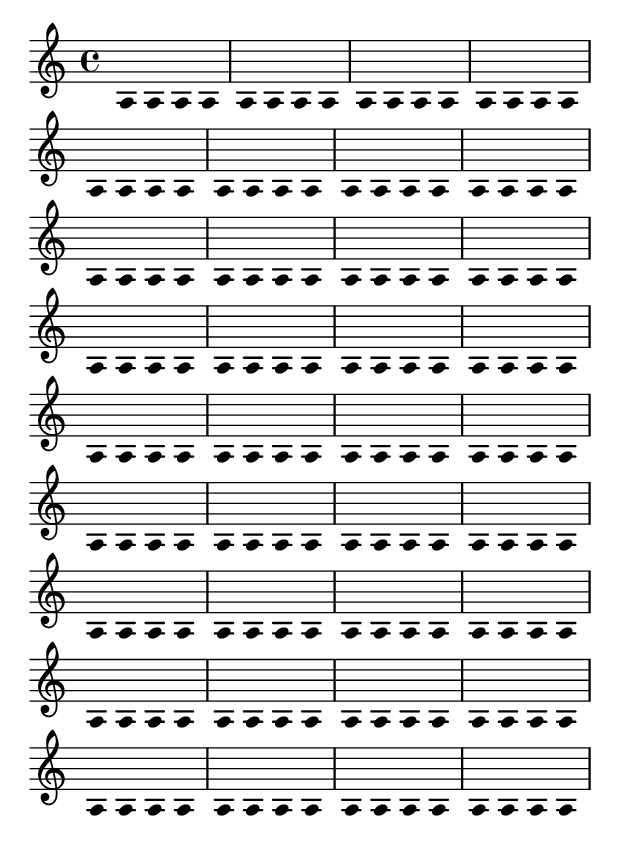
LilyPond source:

\version "2.13.51"

\header {
  texidoc = "Stems with overridden 'length should not confuse height estimation.
This example should fit snugly on one page.
"
}

#(define (assert-single-page layout props arg)
   (if (and (= (chain-assoc-get 'page:page-number props -1)
               (ly:output-def-lookup layout 'first-page-number))
            (chain-assoc-get 'page:last? props -1))
       (interpret-markup layout props arg)
       (ly:error "failed to fit test on single page")))

\paper {
  #(set-paper-size "a6")
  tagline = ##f
  indent = #0
  system-system-spacing = #'((padding . 1.2))
  oddHeaderMarkup = \markup \on-the-fly #assert-single-page \null
}

\book {
  \score {
    \new Voice {
      \voiceTwo
      \override Stem #'length = #0
      \repeat unfold 144 a4
    }
    \layout {
      \context {
        \Score
        \remove "Bar_number_engraver"
      }
    }
  }
}
